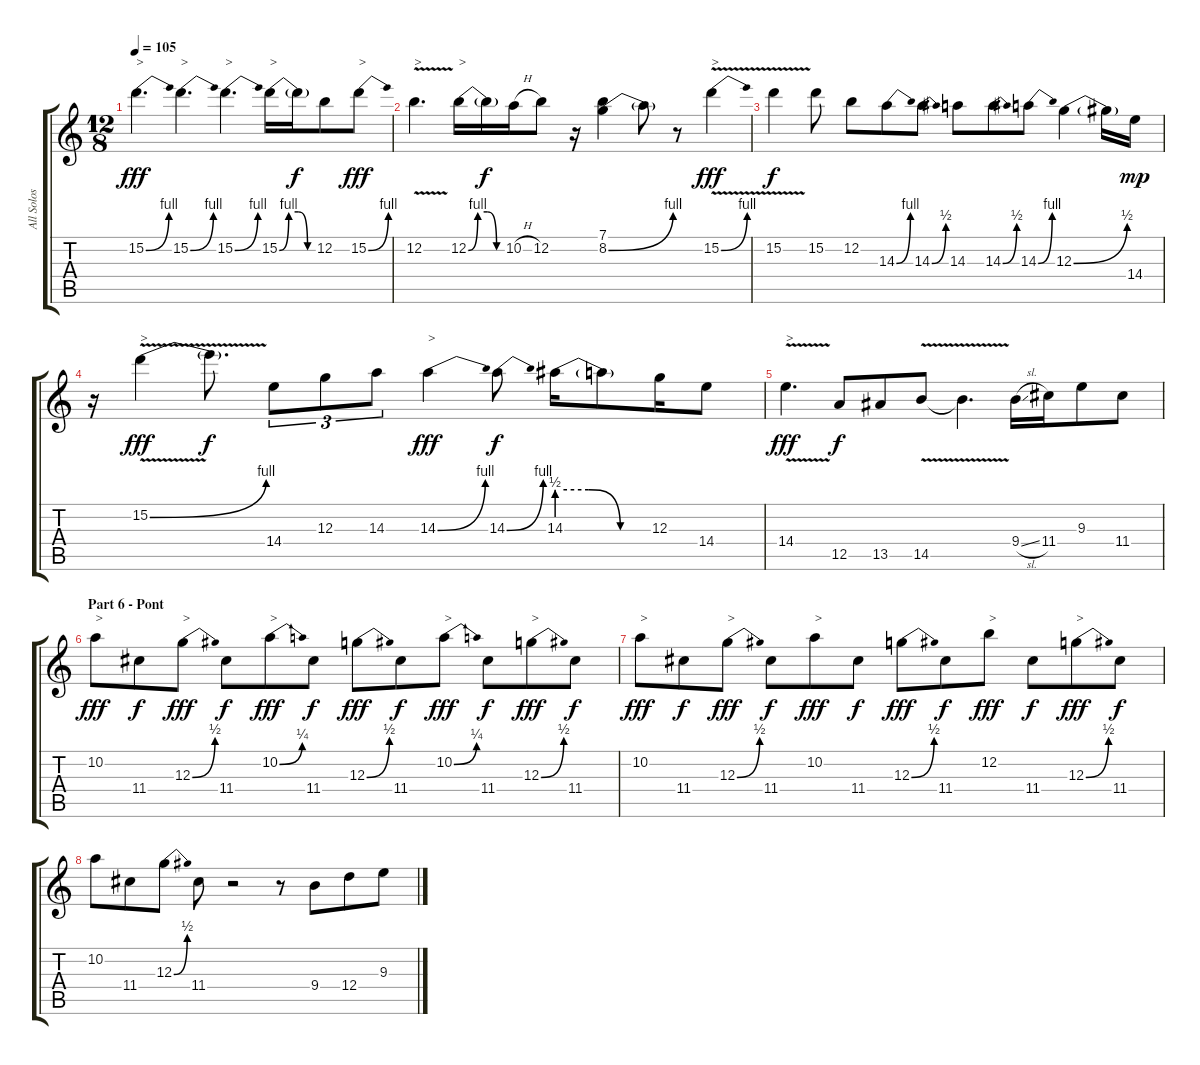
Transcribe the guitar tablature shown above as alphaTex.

\track ("All Solos" "All Solos") {instrument overdrivenguitar}
\staff {score tabs}
\tuning (E4 B3 G3 D3 A2 E2) {hide}
\ts (12 8)
\tempo 105
\clef g2
\ks c
15.2{be (bend 0 0 60 4)}.4{d txt ">" dy fff} 15.2{be (bend 0 0 60 4)}.4{d txt ">"} 15.2{be (bend 0 0 60 4)}.4{d txt ">"} 15.2{be (custom 0 0 15 4 30 4 45 0 60 0)}.16{txt ">"} 15.2{t}.16{dy f} 12.2.8 15.2{be (bend 0 0 60 4)}.8{txt ">" dy fff} |
12.2{v}.4{d txt ">"} 12.2{be (custom 0 0 15 4 30 4 45 0 60 0)}.16{txt ">"} 12.2{t}.16{dy f} 10.2{h}.16 12.2.8 r.16 (7.1 8.2{be (bend 0 0 60 4)}).4 8.2{t}.8 r.8 15.2{be (bend 0 0 60 4) v}.4{txt ">" dy fff} |
15.2{v}.4{dy f} 15.2.8 12.2.8 14.3{be (bend 0 0 60 4)}.8 14.3{be (bend 0 0 60 2)}.8 14.3.8 14.3{be (bend 0 0 60 2)}.8 14.3{be (bend 0 0 60 4)}.8 12.3{be (bend 0 0 60 2)}.4 12.3{t}.16 14.4.16{dy mp} |
r.16 15.2{be (bend 0 0 60 4) v}.4{txt ">" dy fff} 15.2{t}.8{d dy f} 14.4.8{tu (3 2)} 12.3.8{tu (3 2)} 14.3.8{tu (3 2)} 14.3{be (bend 0 0 60 4)}.4{txt ">" dy fff} 14.3{be (bend 0 0 60 4)}.8{dy f} 14.3{be (custom 0 2 20 2 40 0 60 0)}.16 14.3{t}.8 12.3.16 14.4.8 |
14.4{v}.4{d txt ">" dy fff} 12.5.8{dy f} 13.5.8 14.5{v}.8 14.5{t}.4{d} 9.4{sl}.16 11.4.16 9.3.8 11.4.8 |
\section ("" "Part 6 - Pont")
10.2.8{txt ">" dy fff} 11.4.8{dy f} 12.3{be (bend 0 0 60 2)}.8{txt ">" dy fff} 11.4.8{dy f} 10.2{be (bend 0 0 60 1)}.8{txt ">" dy fff} 11.4.8{dy f} 12.3{be (bend 0 0 60 2)}.8{dy fff} 11.4.8{dy f} 10.2{be (bend 0 0 60 1)}.8{txt ">" dy fff} 11.4.8{dy f} 12.3{be (bend 0 0 60 2)}.8{txt ">" dy fff} 11.4.8{dy f} |
10.2.8{txt ">" dy fff} 11.4.8{dy f} 12.3{be (bend 0 0 60 2)}.8{txt ">" dy fff} 11.4.8{dy f} 10.2.8{txt ">" dy fff} 11.4.8{dy f} 12.3{be (bend 0 0 60 2)}.8{dy fff} 11.4.8{dy f} 12.2.8{txt ">" dy fff} 11.4.8{dy f} 12.3{be (bend 0 0 60 2)}.8{txt ">" dy fff} 11.4.8{dy f} |
10.2.8 11.4.8 12.3{be (bend 0 0 60 2)}.8 11.4.8 r.2 r.8 9.4.8 12.4.8 9.3.8
